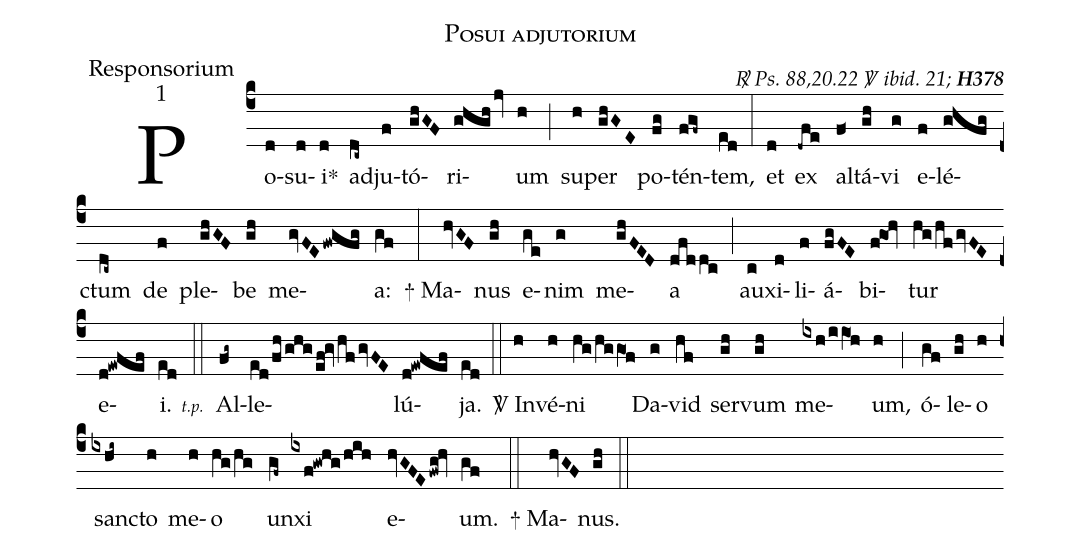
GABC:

name:Posui adjutorium;
office-part:Responsorium;
mode:1;
commentary:{\itshape\mdseries \Rbar\  Ps.\ 88,20.22 \Vbar\ ibid.\ 21;\/}  {\bfseries H378};
%%
(c4) Po(d)su(d)i<sp>*</sp>(d) ad(dc~)ju(f)tó(ghGF)ri(ghghjv)um(h) (;)
su(h)per(ghGE) po(fg)tén(fgf~)tem,(ed) (:)
et(d) ex(-dfe) al(f<)tá(gh)vi(g) e(f)lé(ghfg)ctum(dc~) de(f) ple(ghGF)be(gh) me(gvFEfwgfg)a:(gf) (:)
<sp>+</sp> Ma(hvGF)nus(gh) e(ge)nim(g) me(ghFED)a(dfddc) (;)
au(c)xi(d)li(f)á(fgFE)bi(f!go1!hv)tur(hg/hfgvFE) e(d!ewfef)i.(ed) (::)
<v>{\scriptsize\itshape t.p.\ }</v> Al(fg~)le(ed/fh/ghg/ef!gvhfgvFE)lú(d!ewfef)ja.(ed) (::)
<sp>V/</sp> In(h)vé(h)ni(hg/hggO1f) Da(g)vid(hf) ser(gh)vum(gh) me(ixh/iiO1h)um,(h) (;)
ó(gf)le(gh)o(h) san(ixhi~)cto(h) me(h)o(hg/hg) un(gf~)xi(ixf!gwhg/hih) e(hvGFEfwg!hv)um.(gf) (::)
<sp>+</sp> Ma(hvGF)nus.(gh) (::)
